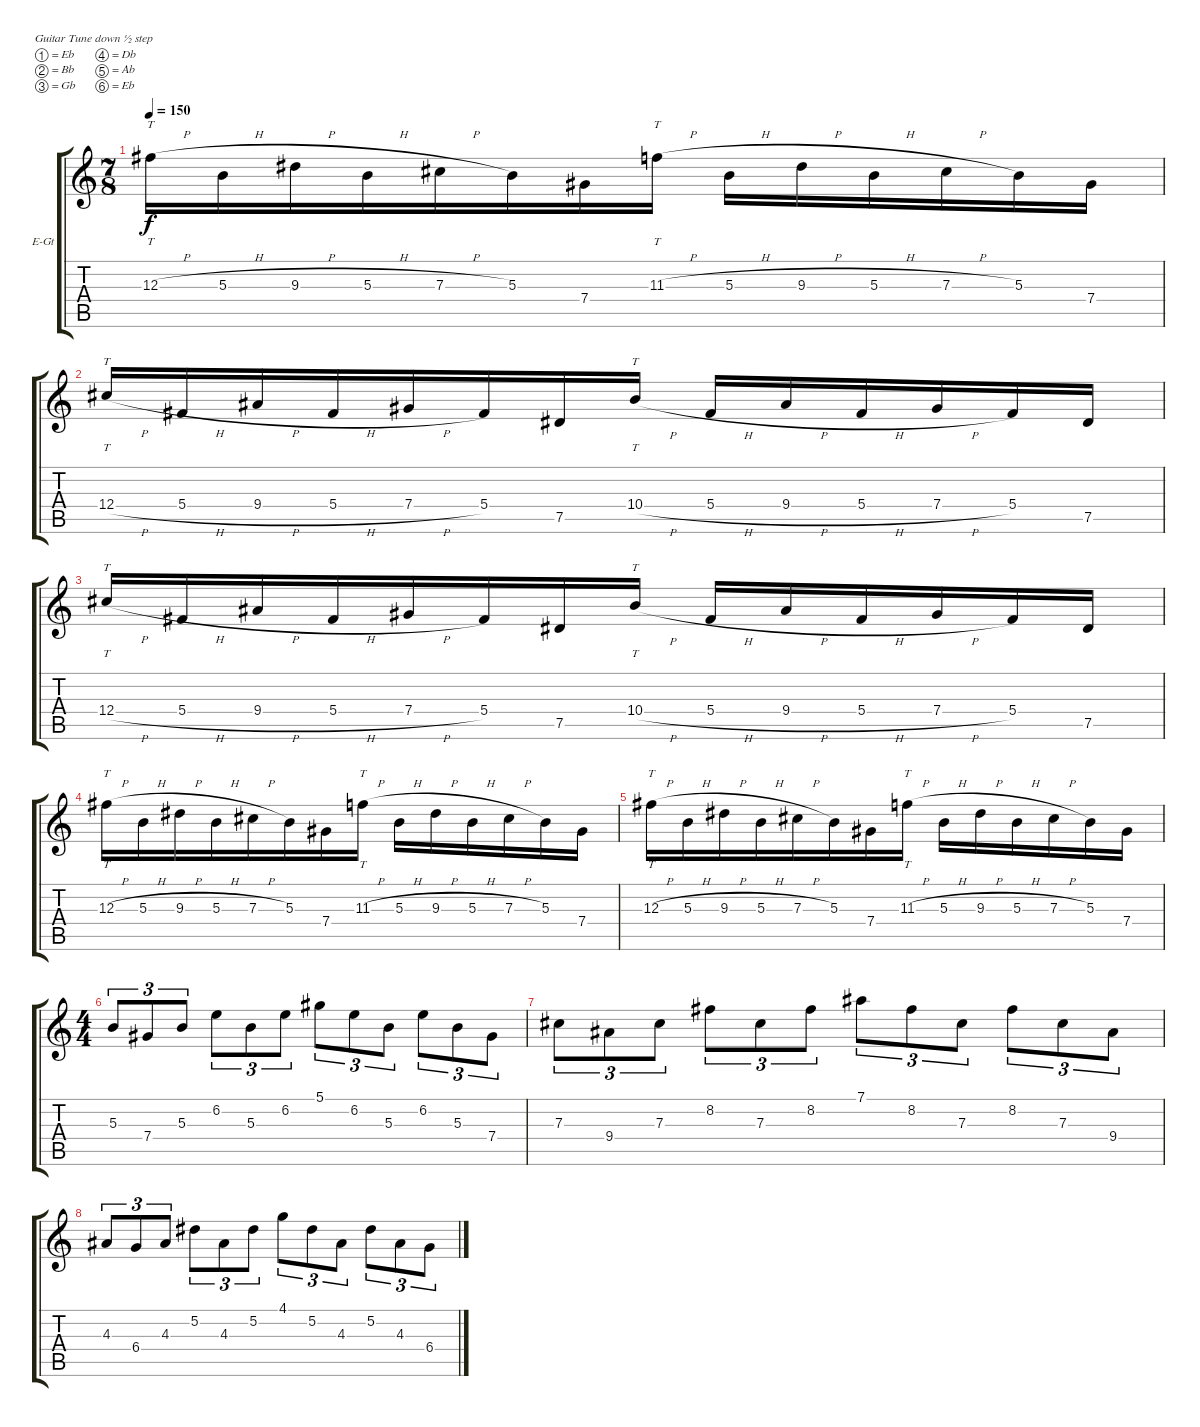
\defaultSystemsLayout 4
\bracketExtendMode groupsimilarinstruments
\firstSystemTrackNameOrientation horizontal
\otherSystemsTrackNameOrientation horizontal
\track ("Luke Hoskin" "E-Gt") {instrument distortionguitar}
\staff {score tabs}
\tuning (Eb4 Bb3 Gb3 Db3 Ab2 Eb2)
\ts (7 8)
\tempo 150
\clef g2
\ks c
12.3{h}.16{tt dy f} 5.3{h}.16 9.3{h}.16 5.3{h}.16 7.3{h}.16 5.3.16 7.4.16 11.3{h}.16{tt} 5.3{h}.16 9.3{h}.16 5.3{h}.16 7.3{h}.16 5.3.16 7.4.16 |
12.4{h}.16{tt} 5.4{h}.16 9.4{h}.16 5.4{h}.16 7.4{h}.16 5.4.16 7.5.16 10.4{h}.16{tt} 5.4{h}.16 9.4{h}.16 5.4{h}.16 7.4{h}.16 5.4.16 7.5.16 |
12.4{h}.16{tt} 5.4{h}.16 9.4{h}.16 5.4{h}.16 7.4{h}.16 5.4.16 7.5.16 10.4{h}.16{tt} 5.4{h}.16 9.4{h}.16 5.4{h}.16 7.4{h}.16 5.4.16 7.5.16 |
12.3{h}.16{tt} 5.3{h}.16 9.3{h}.16 5.3{h}.16 7.3{h}.16 5.3.16 7.4.16 11.3{h}.16{tt} 5.3{h}.16 9.3{h}.16 5.3{h}.16 7.3{h}.16 5.3.16 7.4.16 |
12.3{h}.16{tt} 5.3{h}.16 9.3{h}.16 5.3{h}.16 7.3{h}.16 5.3.16 7.4.16 11.3{h}.16{tt} 5.3{h}.16 9.3{h}.16 5.3{h}.16 7.3{h}.16 5.3.16 7.4.16 |
\ts (4 4)
5.3.8{tu (3 2)} 7.4.8{tu (3 2)} 5.3.8{tu (3 2)} 6.2.8{tu (3 2)} 5.3.8{tu (3 2)} 6.2.8{tu (3 2)} 5.1.8{tu (3 2)} 6.2.8{tu (3 2)} 5.3.8{tu (3 2)} 6.2.8{tu (3 2)} 5.3.8{tu (3 2)} 7.4.8{tu (3 2)} |
7.3.8{tu (3 2)} 9.4.8{tu (3 2)} 7.3.8{tu (3 2)} 8.2.8{tu (3 2)} 7.3.8{tu (3 2)} 8.2.8{tu (3 2)} 7.1.8{tu (3 2)} 8.2.8{tu (3 2)} 7.3.8{tu (3 2)} 8.2.8{tu (3 2)} 7.3.8{tu (3 2)} 9.4.8{tu (3 2)} |
4.3.8{tu (3 2)} 6.4.8{tu (3 2)} 4.3.8{tu (3 2)} 5.2.8{tu (3 2)} 4.3.8{tu (3 2)} 5.2.8{tu (3 2)} 4.1.8{tu (3 2)} 5.2.8{tu (3 2)} 4.3.8{tu (3 2)} 5.2.8{tu (3 2)} 4.3.8{tu (3 2)} 6.4.8{tu (3 2)}
